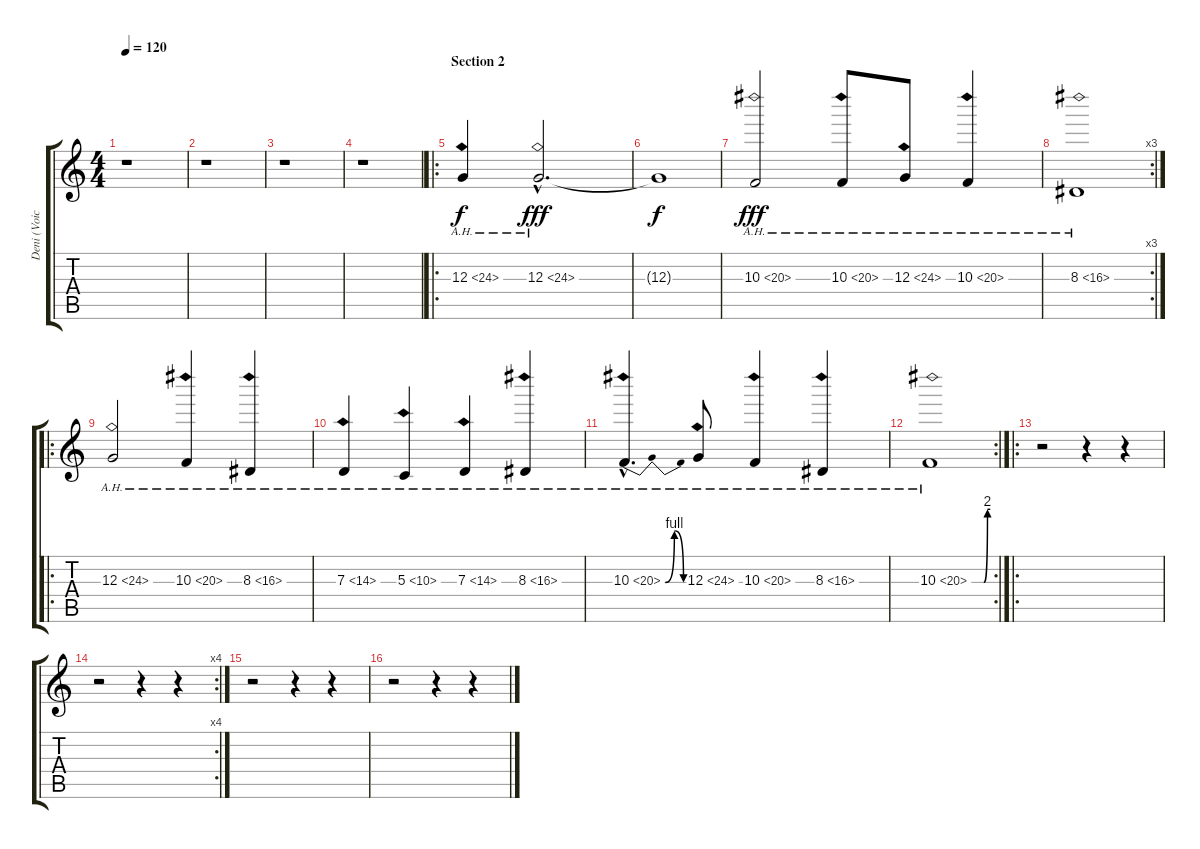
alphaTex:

\track ("Deni (Voice)" "Deni (Voic") {instrument lead6voice}
\staff {score tabs}
\tuning (E4 B3 G3 D3 A2 E2) {hide}
\ts (4 4)
\tempo 120
\clef g2
\ks c
r.1{dy f instrument lead6voice} |
r.1 |
r.1 |
r.1 |
\ro
\section ("" "Section 2")
12.3{ah 12}.4 12.3{ah 12 hac}.2{d dy fff} |
12.3{t}.1{dy f} |
10.3{ah 10}.2{dy fff} 10.3{ah 10}.8 12.3{ah 12}.8 10.3{ah 10}.4 |
\rc 3
8.3{ah 8}.1 |
\ro
12.3{ah 12}.2 10.3{ah 10}.4 8.3{ah 8}.4 |
7.3{ah 7}.4 5.3{ah 5}.4 7.3{ah 7}.4 8.3{ah 8}.4 |
10.3{be (bendrelease 0 0 30 4 57 4 60 0) ah 10 hac}.4{d} 12.3{ah 12}.8 10.3{ah 10}.4 8.3{ah 8}.4 |
\rc 2
10.3{be (custom 0 0 25 0 30 0 39 0 51 8 60 8) ah 10}.1 |
\ro
r.2 r.4 r.4 |
\rc 4
r.2 r.4 r.4 |
r.2 r.4 r.4 |
r.2 r.4 r.4
